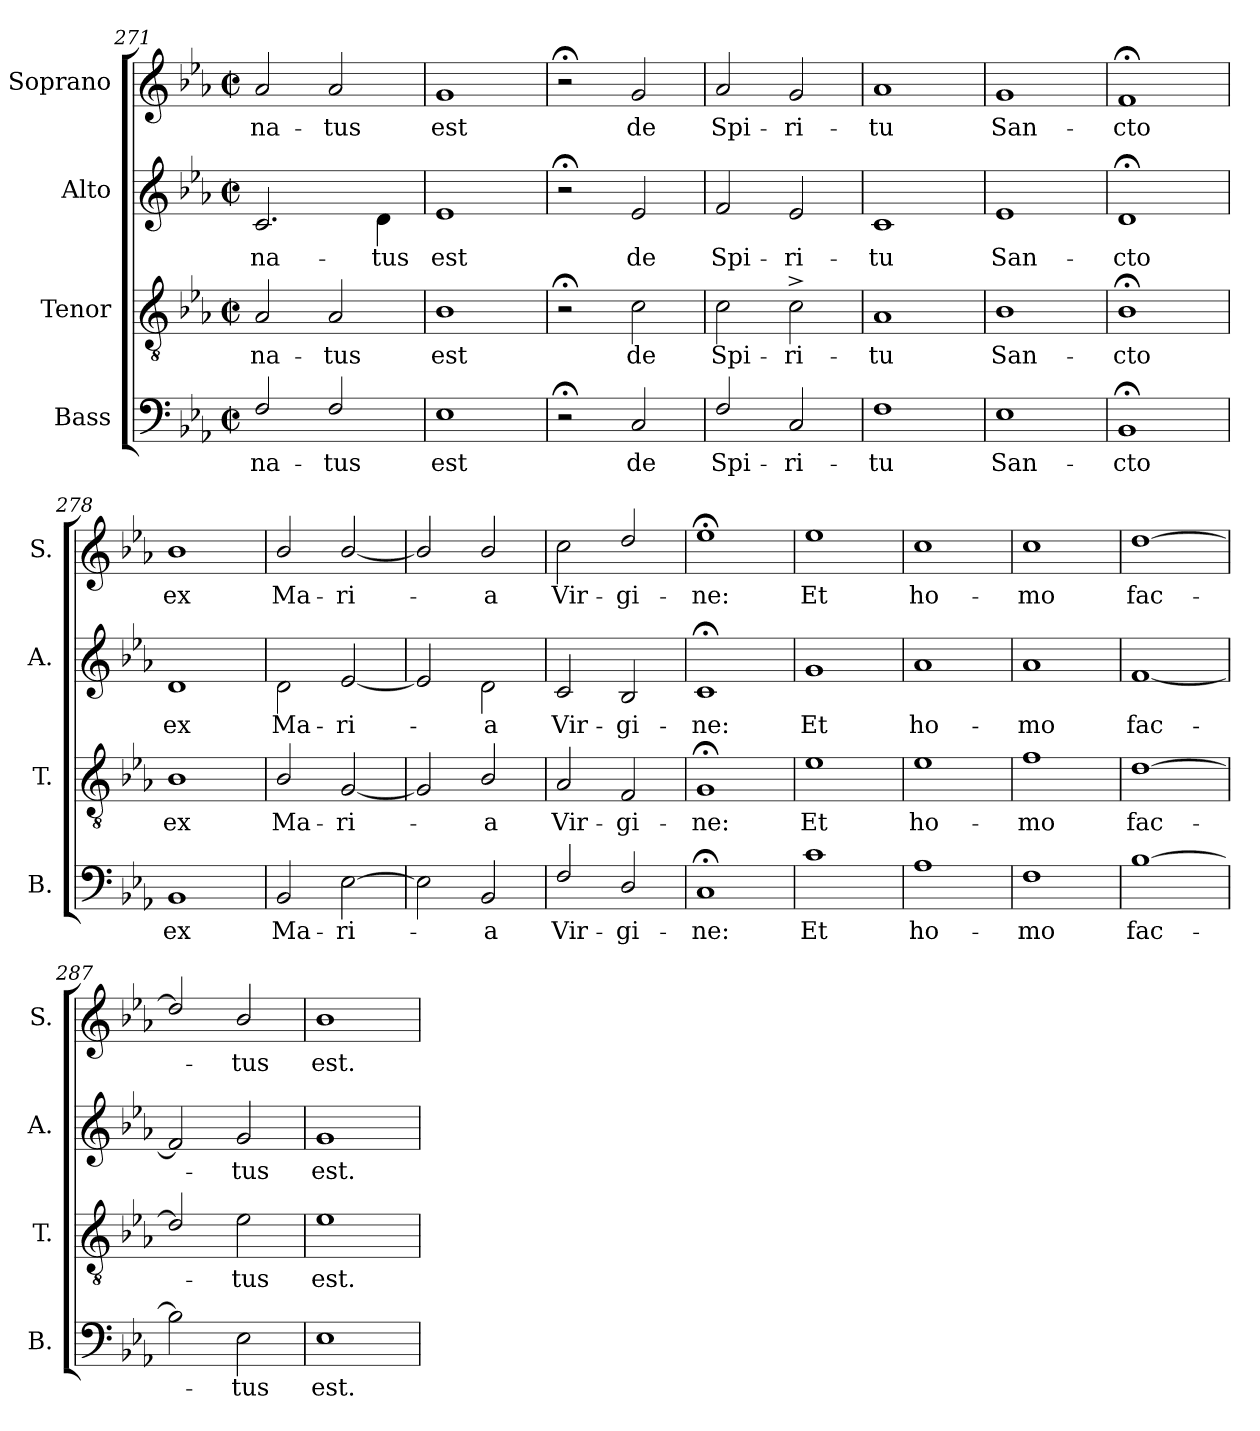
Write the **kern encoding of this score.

**kern	**text	**kern	**text	**kern	**text	**kern	**text
*part4	*part4	*part3	*part3	*part2	*part2	*part1	*part1
*staff4	*staff4	*staff3	*staff3	*staff2	*staff2	*staff1	*staff1
*I"Bass	*	*I"Tenor	*	*I"Alto	*	*I"Soprano	*
*I'B.	*	*I'T.	*	*I'A.	*	*I'S.	*
*clefF4	*	*clefGv2	*	*clefG2	*	*clefG2	*
*k[b-e-a-]	*	*k[b-e-a-]	*	*k[b-e-a-]	*	*k[b-e-a-]	*
*E-:	*	*E-:	*	*E-:	*	*E-:	*
*M2/2	*	*M2/2	*	*M2/2	*	*M2/2	*
*met(c|)	*	*met(c|)	*	*met(c|)	*	*met(c|)	*
=271	=271	=271	=271	=271	=271	=271	=271
!	!LO:LY:b:cj	!	!LO:LY:b:cj	!	!LO:LY:b:cj	!	!LO:LY:b:cj
2F/	-na-	2A-/	-na-	2.c/	-na-	2a-/	-na-
!	!LO:LY:b:cj	!	!LO:LY:b:cj	!	!	!	!LO:LY:b:cj
2F/	-tus	2A-/	-tus	.	.	2a-/	-tus
!	!	!	!	!	!LO:LY:b:rj	!	!
.	.	.	.	4d\	-tus	.	.
=272	=272	=272	=272	=272	=272	=272	=272
!	!LO:LY:b:cj	!	!LO:LY:b:cj	!	!LO:LY:b:cj	!	!LO:LY:b:cj
1E-	est	1B-	est	1e-	est	1g	est
=273	=273	=273	=273	=273	=273	=273	=273
2r;<	.	2r;<	.	2r;<	.	2r;<	.
!	!LO:LY:b:cj	!	!LO:LY:b:cj	!	!LO:LY:b:cj	!	!LO:LY:b:cj
2C/	de	2c\	de	2e-/	de	2g/	de
=274	=274	=274	=274	=274	=274	=274	=274
!	!LO:LY:b:cj	!	!LO:LY:b:cj	!	!LO:LY:b:cj	!	!LO:LY:b:cj
2F/	Spi-	2c\	Spi-	2f/	Spi-	2a-/	Spi-
!	!LO:LY:b:cj	!	!LO:LY:b:cj	!	!LO:LY:b:cj	!	!LO:LY:b:cj
2C/	-ri-	2c^<\	-ri-	2e-/	-ri-	2g/	-ri-
=275	=275	=275	=275	=275	=275	=275	=275
!	!LO:LY:b:cj	!	!LO:LY:b:cj	!	!LO:LY:b:cj	!	!LO:LY:b:cj
1F	-tu	1A-	-tu	1c	-tu	1a-	-tu
!!LO:PB:g=z
=276	=276	=276	=276	=276	=276	=276	=276
!	!LO:LY:b:cj	!	!LO:LY:b:cj	!	!LO:LY:b:cj	!	!LO:LY:b:cj
1E-	San-	1B-	San-	1e-	San-	1g	San-
=277	=277	=277	=277	=277	=277	=277	=277
!	!LO:LY:b:cj	!	!LO:LY:b:cj	!	!LO:LY:b:cj	!	!LO:LY:b:cj
1BB-;<	-cto	1B-;<	-cto	1d;<	-cto	1f;<	-cto
=278	=278	=278	=278	=278	=278	=278	=278
!	!LO:LY:b:cj	!	!LO:LY:b:cj	!	!LO:LY:b:cj	!	!LO:LY:b:cj
1BB-	ex	1B-	ex	1d	ex	1b-	ex
=279	=279	=279	=279	=279	=279	=279	=279
!	!LO:LY:b:cj	!	!LO:LY:b:cj	!	!LO:LY:b:cj	!	!LO:LY:b:cj
2BB-/	Ma-	2B-/	Ma-	2d\	Ma-	2b-/	Ma-
!	!LO:LY:b:cj	!	!LO:LY:b:cj	!	!LO:LY:b:cj	!	!LO:LY:b:cj
[>2E-\	-ri-	[<2G/	-ri-	[<2e-/	-ri-	[<2b-/	-ri-
=280	=280	=280	=280	=280	=280	=280	=280
2E-\]	.	2G/]	.	2e-/]	.	2b-/]	.
!	!LO:LY:b:cj	!	!LO:LY:b:cj	!	!LO:LY:b:cj	!	!LO:LY:b:cj
2BB-/	-a	2B-/	-a	2d\	-a	2b-/	-a
=281	=281	=281	=281	=281	=281	=281	=281
!	!LO:LY:b:cj	!	!LO:LY:b:cj	!	!LO:LY:b:cj	!	!LO:LY:b:cj
2F/	Vir-	2A-/	Vir-	2c/	Vir-	2cc\	Vir-
!	!LO:LY:b:cj	!	!LO:LY:b:cj	!	!LO:LY:b:cj	!	!LO:LY:b:cj
2D/	-gi-	2F/	-gi-	2B-/	-gi-	2dd/	-gi-
=282	=282	=282	=282	=282	=282	=282	=282
!	!LO:LY:b:cj	!	!LO:LY:b:cj	!	!LO:LY:b:cj	!	!LO:LY:b:cj
1C;<	-ne:	1G;<	-ne:	1c;<	-ne:	1ee-;<	-ne:
!!LO:LB:g=z
=283	=283	=283	=283	=283	=283	=283	=283
!	!LO:LY:b:cj	!	!LO:LY:b:cj	!	!LO:LY:b:cj	!	!LO:LY:b:cj
1c	Et	1e-	Et	1g	Et	1ee-	Et
=284	=284	=284	=284	=284	=284	=284	=284
!	!LO:LY:b:cj	!	!LO:LY:b:cj	!	!LO:LY:b:cj	!	!LO:LY:b:cj
1A-	ho-	1e-	ho-	1a-	ho-	1cc	ho-
=285	=285	=285	=285	=285	=285	=285	=285
!	!LO:LY:b:cj	!	!LO:LY:b:cj	!	!LO:LY:b:cj	!	!LO:LY:b:cj
1F	-mo	1f	-mo	1a-	-mo	1cc	-mo
=286	=286	=286	=286	=286	=286	=286	=286
!	!LO:LY:b:cj	!	!LO:LY:b:cj	!	!LO:LY:b:cj	!	!LO:LY:b:cj
[<1B-	fac-	[>1d	fac-	[>1f	fac-	[>1dd	fac-
=287	=287	=287	=287	=287	=287	=287	=287
2B-\]	.	2d/]	.	2f/]	.	2dd/]	.
!	!LO:LY:b:cj	!	!LO:LY:b:cj	!	!LO:LY:b:cj	!	!LO:LY:b:cj
2E-\	-tus	2e-\	-tus	2g/	-tus	2b-/	-tus
=288	=288	=288	=288	=288	=288	=288	=288
!	!LO:LY:b:cj	!	!LO:LY:b:cj	!	!LO:LY:b:cj	!	!LO:LY:b:cj
1E-	est.	1e-	est.	1g	est.	1b-	est.
=	=	=	=	=	=	=	=
*-	*-	*-	*-	*-	*-	*-	*-
